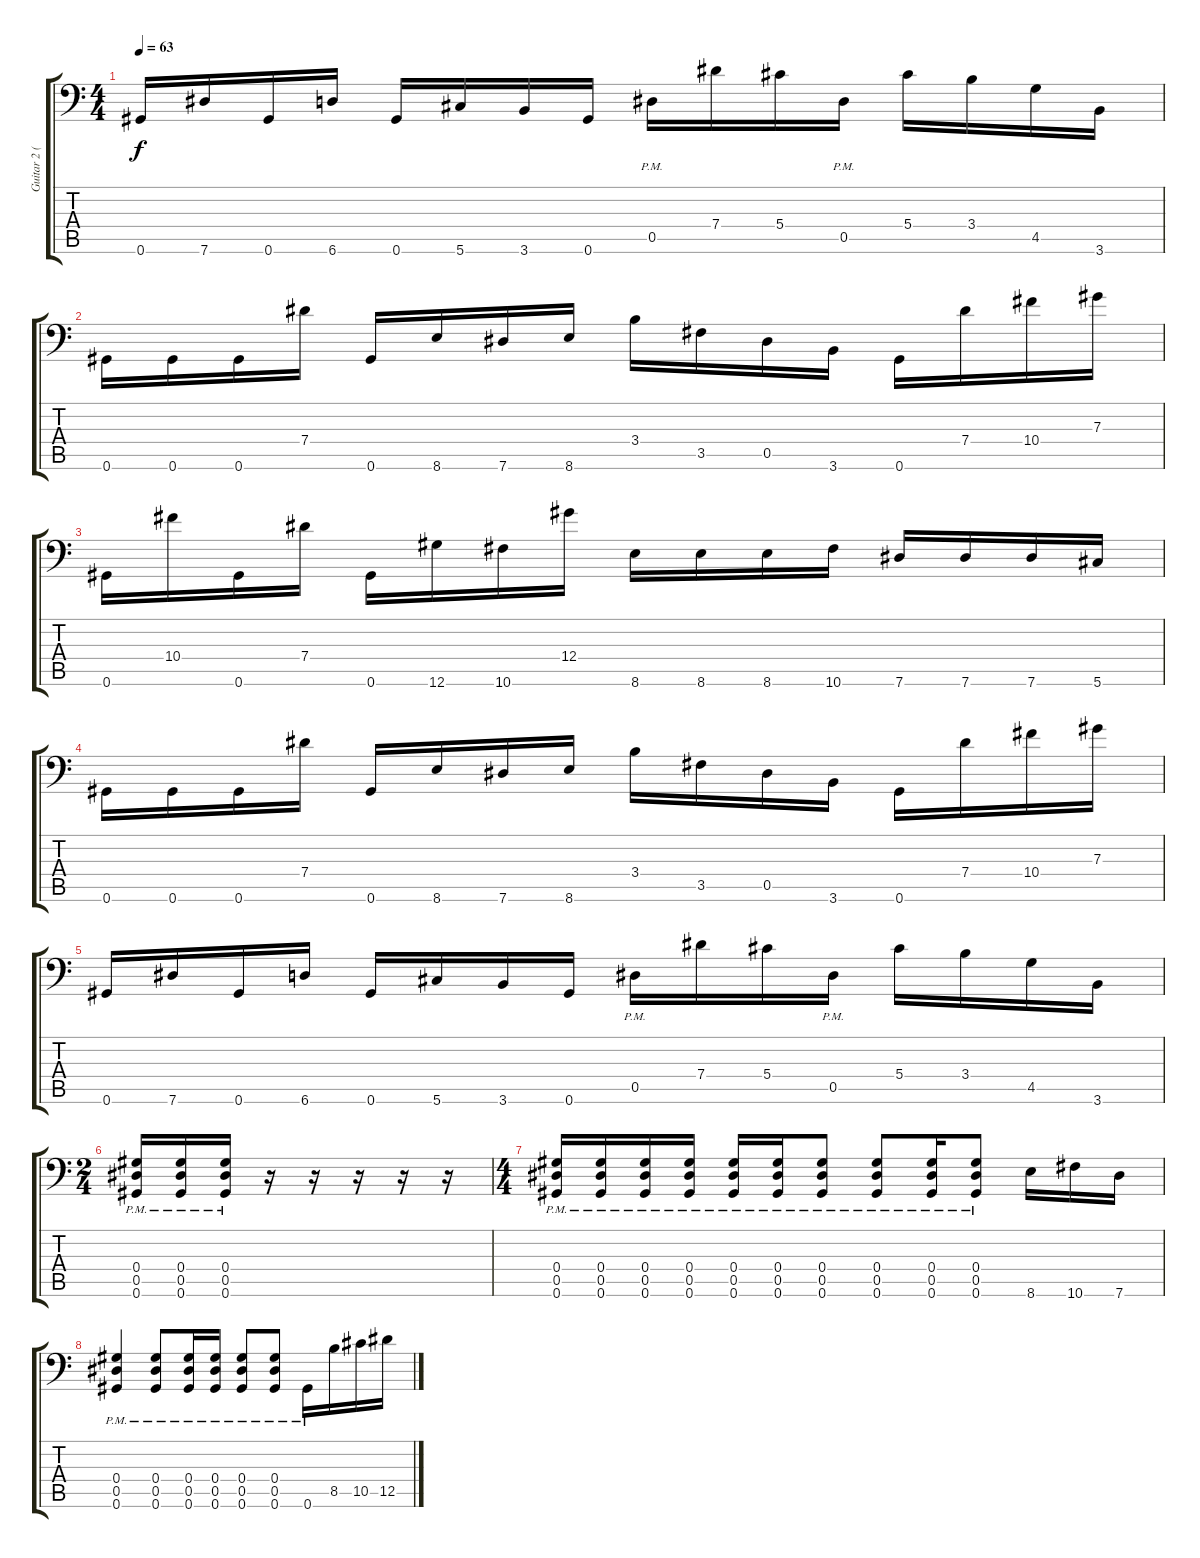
\track ("Guitar 2 (Drop G#)" "Guitar 2 (") {instrument distortionguitar}
\staff {score tabs}
\tuning (Bb3 F3 Db3 Ab2 Eb2 Ab1) {hide}
\ts (4 4)
\tempo 63
\clef f4
\ks c
0.6.16{dy f} 7.6.16 0.6.16 6.6.16 0.6.16 5.6.16 3.6.16 0.6.16 0.5{pm}.16 7.4.16 5.4.16 0.5{pm}.16 5.4.16 3.4.16 4.5.16 3.6.16 |
0.6.16 0.6.16 0.6.16 7.4.16 0.6.16 8.6.16 7.6.16 8.6.16 3.4.16 3.5.16 0.5.16 3.6.16 0.6.16 7.4.16 10.4.16 7.3.16 |
0.6.16 10.4.16 0.6.16 7.4.16 0.6.16 12.6.16 10.6.16 12.4.16 8.6.16 8.6.16 8.6.16 10.6.16 7.6.16 7.6.16 7.6.16 5.6.16 |
0.6.16 0.6.16 0.6.16 7.4.16 0.6.16 8.6.16 7.6.16 8.6.16 3.4.16 3.5.16 0.5.16 3.6.16 0.6.16 7.4.16 10.4.16 7.3.16 |
0.6.16 7.6.16 0.6.16 6.6.16 0.6.16 5.6.16 3.6.16 0.6.16 0.5{pm}.16 7.4.16 5.4.16 0.5{pm}.16 5.4.16 3.4.16 4.5.16 3.6.16 |
\ts (2 4)
(0.4{pm} 0.5{pm} 0.6{pm}).16 (0.4{pm} 0.5{pm} 0.6{pm}).16 (0.4{pm} 0.5{pm} 0.6{pm}).16 r.16 r.16 r.16 r.16 r.16 |
\ts (4 4)
(0.4{pm} 0.5{pm} 0.6{pm}).16 (0.4{pm} 0.5{pm} 0.6{pm}).16 (0.4{pm} 0.5{pm} 0.6{pm}).16 (0.4{pm} 0.5{pm} 0.6{pm}).16 (0.4{pm} 0.5{pm} 0.6{pm}).16 (0.4{pm} 0.5{pm} 0.6{pm}).16 (0.4{pm} 0.5{pm} 0.6{pm}).8 (0.4{pm} 0.5{pm} 0.6{pm}).8 (0.4{pm} 0.5{pm} 0.6{pm}).16 (0.4{pm} 0.5{pm} 0.6{pm}).8 8.6.16 10.6.16 7.6.16 |
(0.4{pm} 0.5{pm} 0.6{pm}).4 (0.4{pm} 0.5{pm} 0.6{pm}).8 (0.4{pm} 0.5{pm} 0.6{pm}).16 (0.4{pm} 0.5{pm} 0.6{pm}).16 (0.4{pm} 0.5{pm} 0.6{pm}).8 (0.4{pm} 0.5{pm} 0.6{pm}).8 0.6{pm}.16 8.5.16 10.5.16 12.5.16
